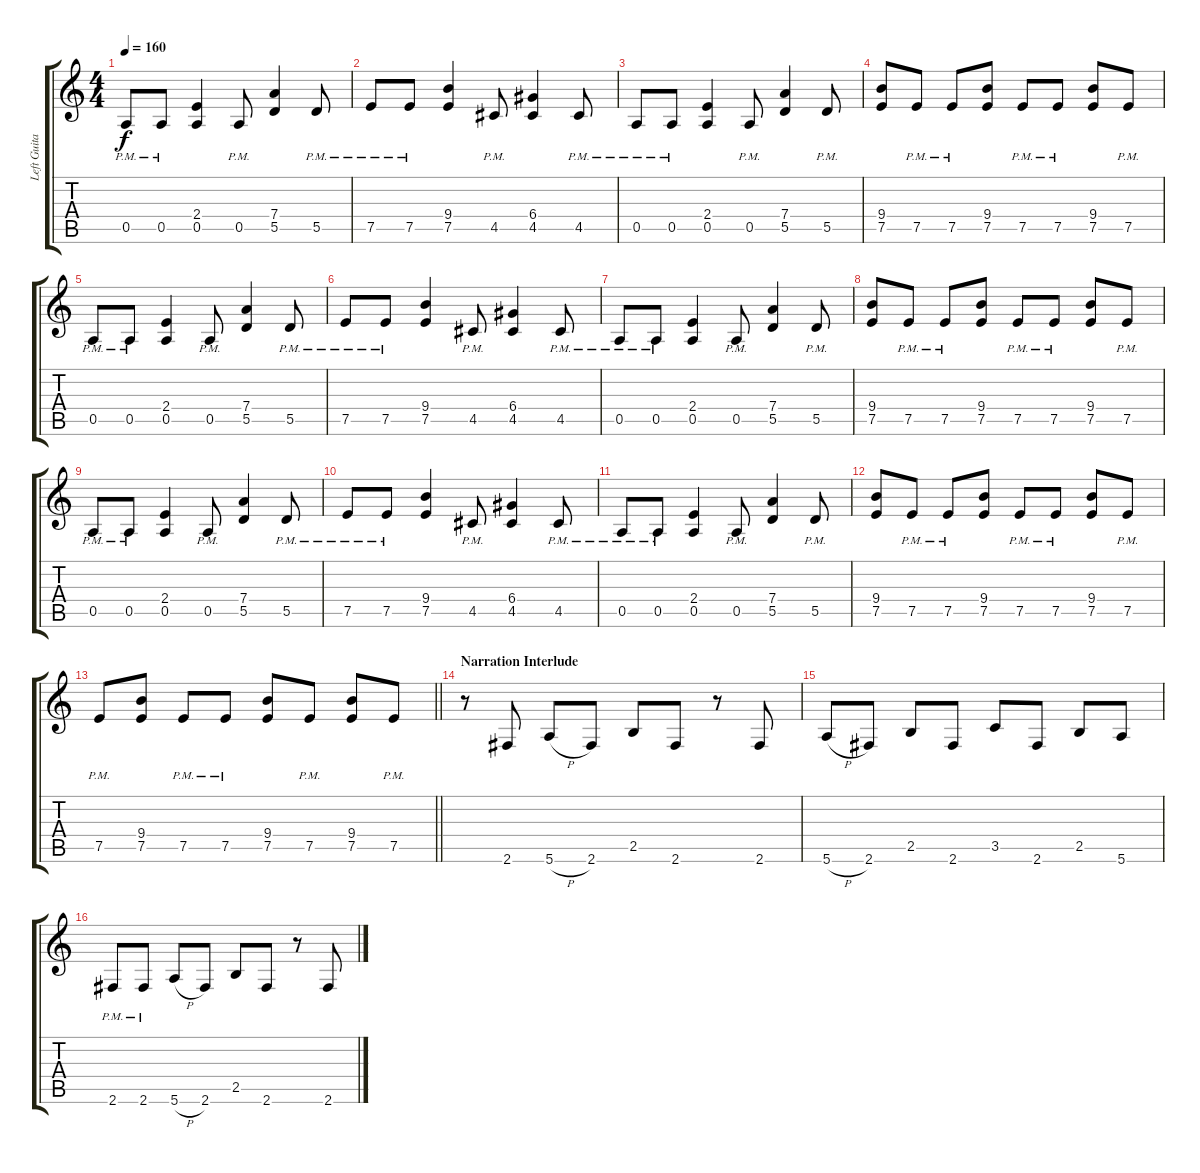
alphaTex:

\track ("Left Guitar" "Left Guita") {instrument distortionguitar}
\staff {score tabs}
\tuning (E4 B3 G3 D3 A2 E2) {hide}
\ts (4 4)
\tempo 160
\clef g2
\ks c
0.5{pm}.8{dy f} 0.5{pm}.8 (2.4 0.5).4 0.5{pm}.8 (7.4 5.5).4 5.5{pm}.8 |
7.5{pm}.8 7.5{pm}.8 (9.4 7.5).4 4.5{pm}.8 (6.4 4.5).4 4.5{pm}.8 |
0.5{pm}.8 0.5{pm}.8 (2.4 0.5).4 0.5{pm}.8 (7.4 5.5).4 5.5{pm}.8 |
(9.4 7.5).8 7.5{pm}.8 7.5{pm}.8 (9.4 7.5).8 7.5{pm}.8 7.5{pm}.8 (9.4 7.5).8 7.5{pm}.8 |
0.5{pm}.8 0.5{pm}.8 (2.4 0.5).4 0.5{pm}.8 (7.4 5.5).4 5.5{pm}.8 |
7.5{pm}.8 7.5{pm}.8 (9.4 7.5).4 4.5{pm}.8 (6.4 4.5).4 4.5{pm}.8 |
0.5{pm}.8 0.5{pm}.8 (2.4 0.5).4 0.5{pm}.8 (7.4 5.5).4 5.5{pm}.8 |
(9.4 7.5).8 7.5{pm}.8 7.5{pm}.8 (9.4 7.5).8 7.5{pm}.8 7.5{pm}.8 (9.4 7.5).8 7.5{pm}.8 |
0.5{pm}.8 0.5{pm}.8 (2.4 0.5).4 0.5{pm}.8 (7.4 5.5).4 5.5{pm}.8 |
7.5{pm}.8 7.5{pm}.8 (9.4 7.5).4 4.5{pm}.8 (6.4 4.5).4 4.5{pm}.8 |
0.5{pm}.8 0.5{pm}.8 (2.4 0.5).4 0.5{pm}.8 (7.4 5.5).4 5.5{pm}.8 |
(9.4 7.5).8 7.5{pm}.8 7.5{pm}.8 (9.4 7.5).8 7.5{pm}.8 7.5{pm}.8 (9.4 7.5).8 7.5{pm}.8 |
\barLineRight lightlight
7.5{pm}.8 (9.4 7.5).8 7.5{pm}.8 7.5{pm}.8 (9.4 7.5).8 7.5{pm}.8 (9.4 7.5).8 7.5{pm}.8 |
\section ("" "Narration Interlude")
r.8{volume 13} 2.6.8 5.6{h}.8 2.6.8 2.5.8 2.6.8 r.8 2.6.8 |
5.6{h}.8 2.6.8 2.5.8 2.6.8 3.5.8 2.6.8 2.5.8 5.6.8 |
2.6{pm}.8 2.6{pm}.8 5.6{h}.8 2.6.8 2.5.8 2.6.8 r.8 2.6.8
